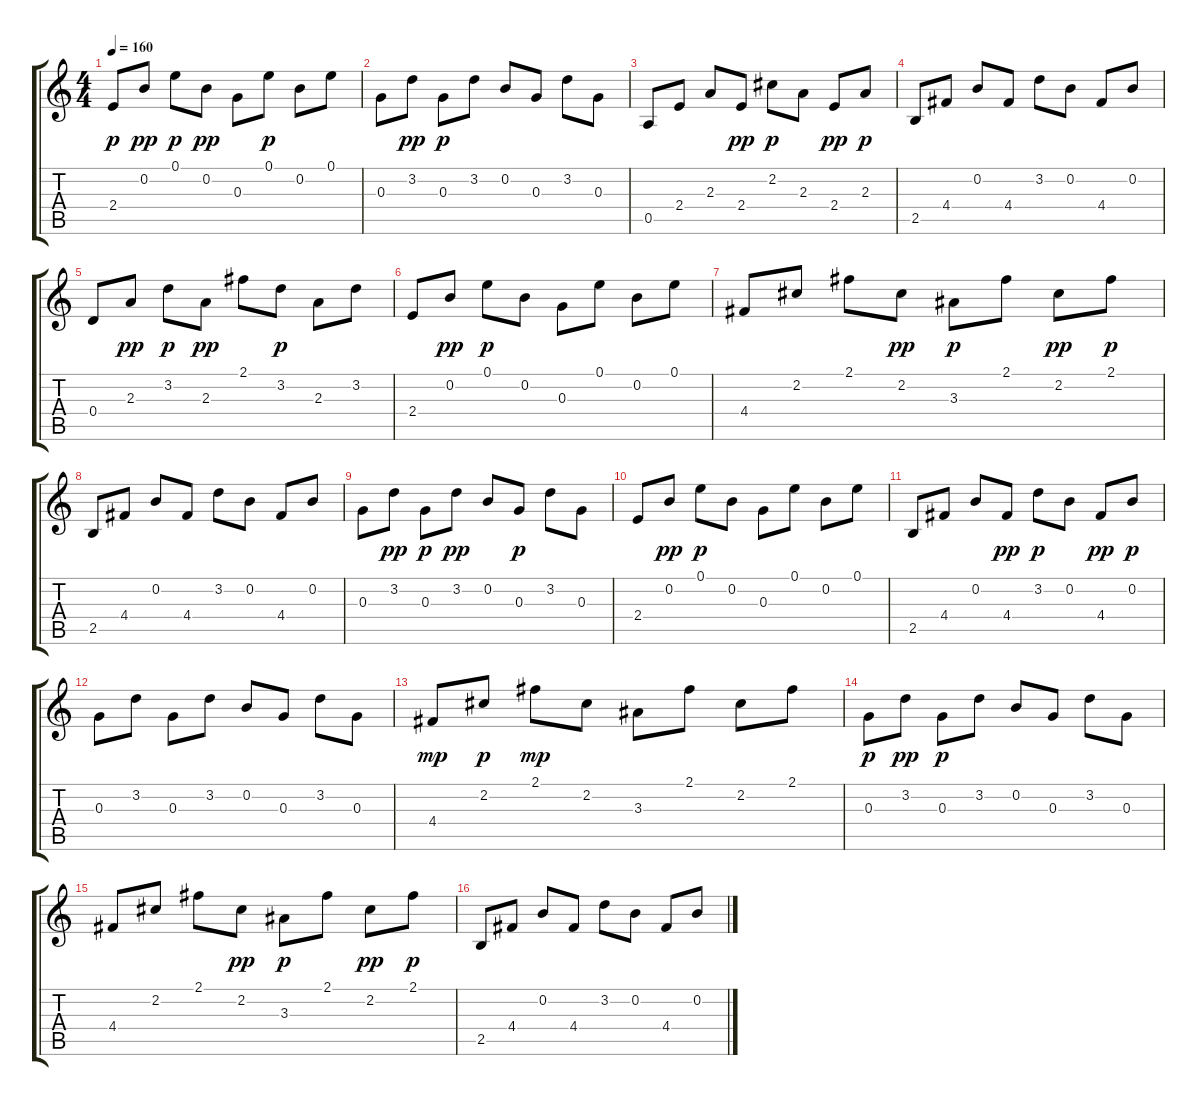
\track "" {instrument overdrivenguitar}
\staff {score tabs}
\tuning (E4 B3 G3 D3 A2 D2) {hide}
\ts (4 4)
\tempo 160
\clef g2
\ks c
2.4.8{dy p} 0.2.8{dy pp} 0.1.8{dy p} 0.2.8{dy pp} 0.3.8 0.1.8{dy p} 0.2.8 0.1.8 |
0.3.8 3.2.8{dy pp} 0.3.8{dy p} 3.2.8 0.2.8 0.3.8 3.2.8 0.3.8 |
0.5.8 2.4.8 2.3.8 2.4.8{dy pp} 2.2.8{dy p} 2.3.8 2.4.8{dy pp} 2.3.8{dy p} |
2.5.8 4.4.8 0.2.8 4.4.8 3.2.8 0.2.8 4.4.8 0.2.8 |
0.4.8 2.3.8{dy pp} 3.2.8{dy p} 2.3.8{dy pp} 2.1.8 3.2.8{dy p} 2.3.8 3.2.8 |
2.4.8 0.2.8{dy pp} 0.1.8{dy p} 0.2.8 0.3.8 0.1.8 0.2.8 0.1.8 |
4.4.8 2.2.8 2.1.8 2.2.8{dy pp} 3.3.8{dy p} 2.1.8 2.2.8{dy pp} 2.1.8{dy p} |
2.5.8 4.4.8 0.2.8 4.4.8 3.2.8 0.2.8 4.4.8 0.2.8 |
0.3.8 3.2.8{dy pp} 0.3.8{dy p} 3.2.8{dy pp} 0.2.8 0.3.8{dy p} 3.2.8 0.3.8 |
2.4.8 0.2.8{dy pp} 0.1.8{dy p} 0.2.8 0.3.8 0.1.8 0.2.8 0.1.8 |
2.5.8 4.4.8 0.2.8 4.4.8{dy pp} 3.2.8{dy p} 0.2.8 4.4.8{dy pp} 0.2.8{dy p} |
0.3.8 3.2.8 0.3.8 3.2.8 0.2.8 0.3.8 3.2.8 0.3.8 |
4.4.8{dy mp} 2.2.8{dy p} 2.1.8{dy mp} 2.2.8 3.3.8 2.1.8 2.2.8 2.1.8 |
0.3.8{dy p} 3.2.8{dy pp} 0.3.8{dy p} 3.2.8 0.2.8 0.3.8 3.2.8 0.3.8 |
4.4.8 2.2.8 2.1.8 2.2.8{dy pp} 3.3.8{dy p} 2.1.8 2.2.8{dy pp} 2.1.8{dy p} |
2.5.8 4.4.8 0.2.8 4.4.8 3.2.8 0.2.8 4.4.8 0.2.8
